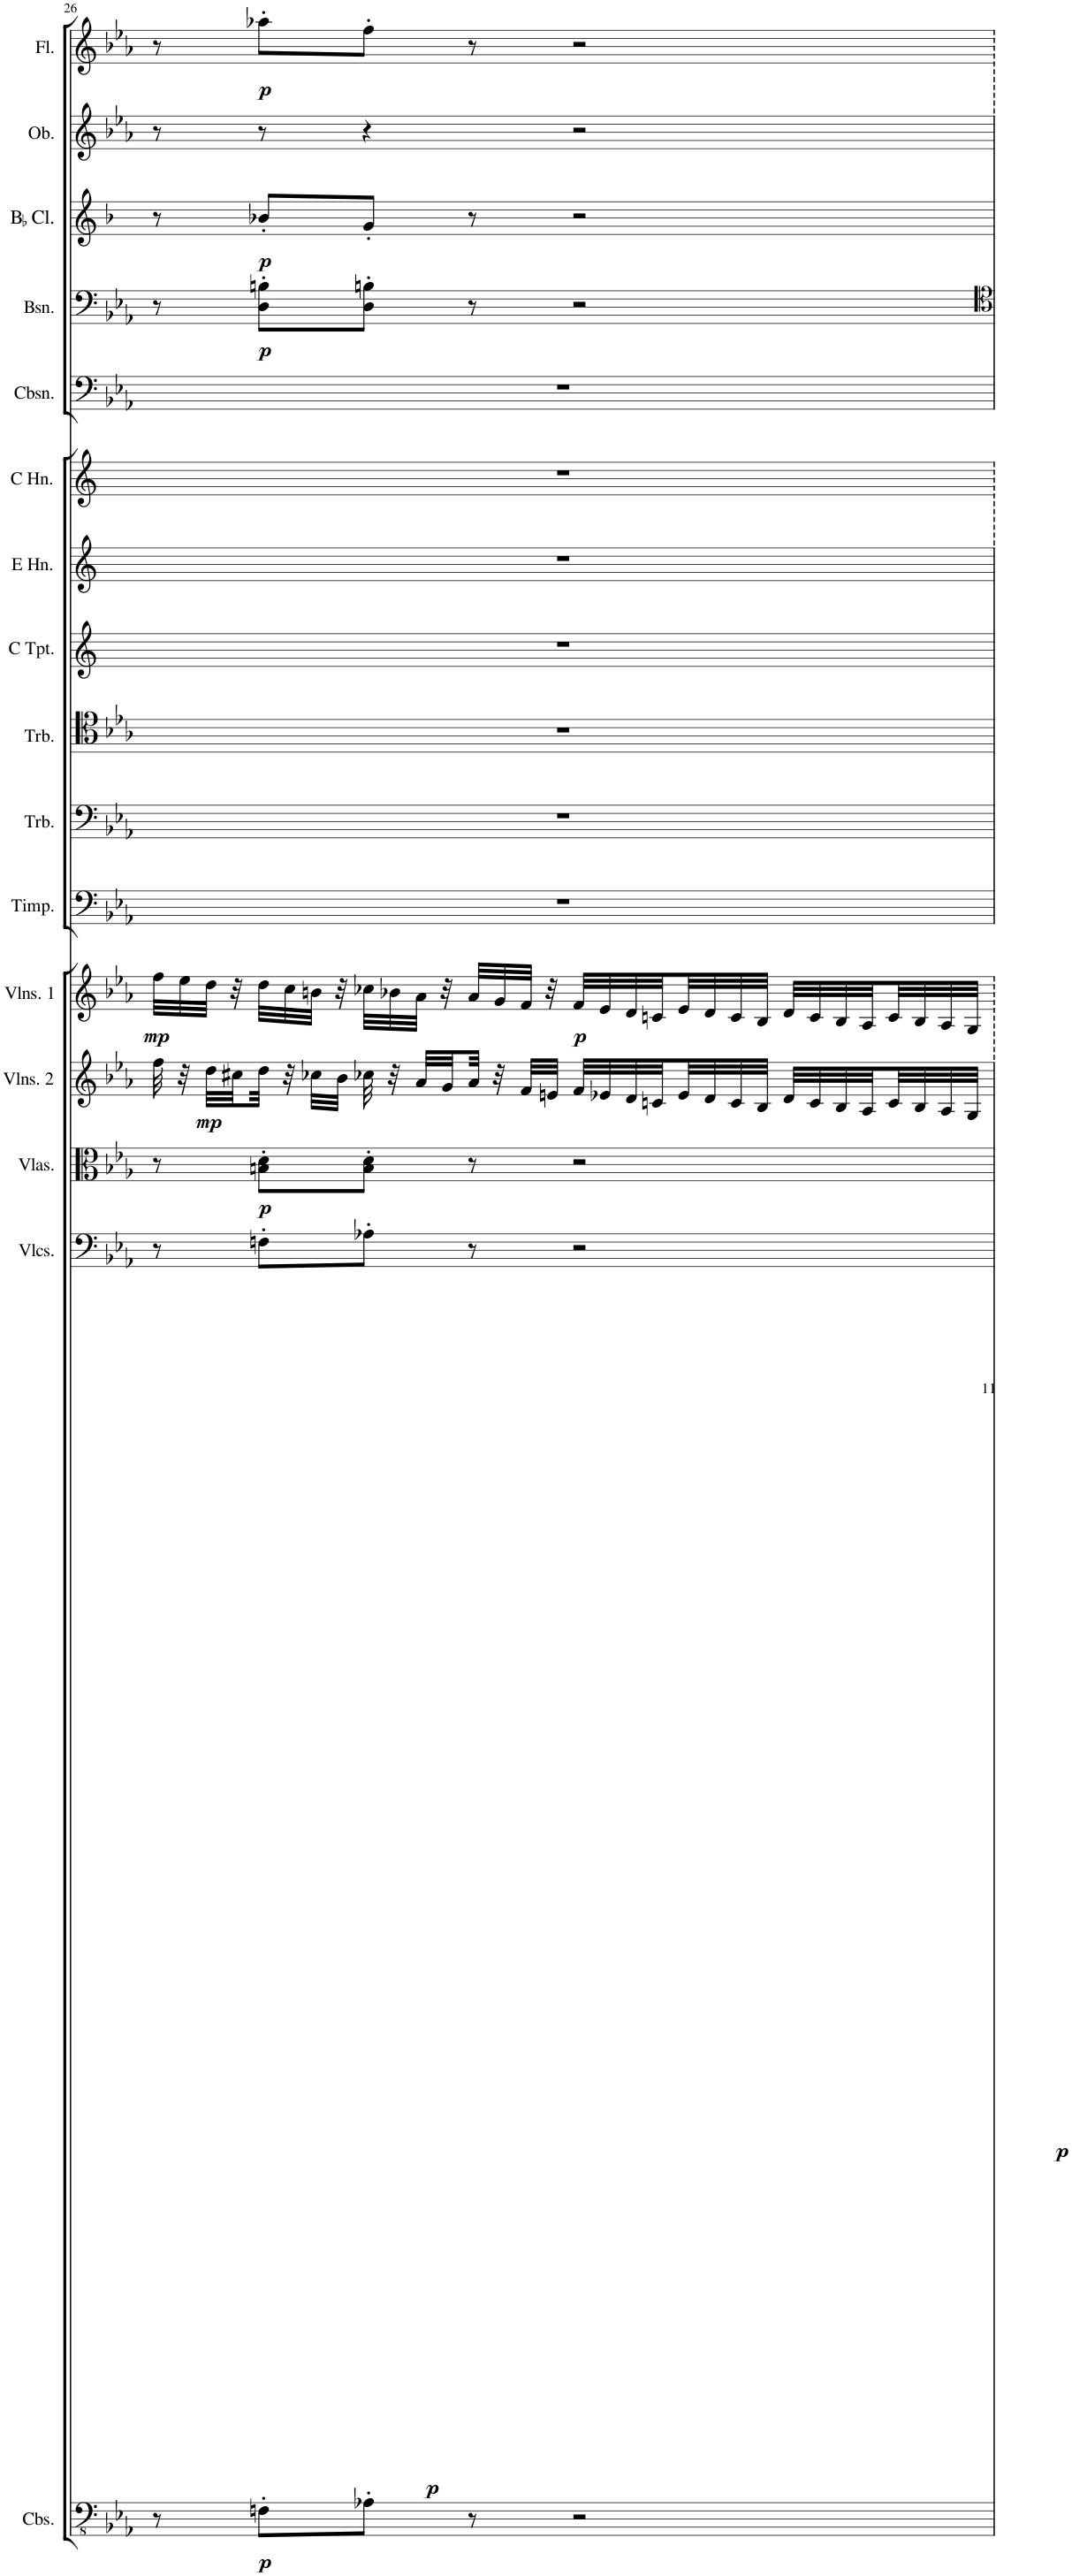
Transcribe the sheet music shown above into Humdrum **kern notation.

**kern	**dynam	**kern	**dynam	**kern	**dynam	**kern	**dynam	**kern	**dynam	**kern	**kern	**kern	**kern	**kern	**kern	**kern	**kern	**dynam	**kern	**dynam	**kern	**kern	**dynam
*part16	*part16	*part15	*part15	*part14	*part14	*part13	*part13	*part12	*part12	*part11	*part10	*part9	*part8	*part7	*part6	*part5	*part4	*part4	*part3	*part3	*part2	*part1	*part1
*staff16	*staff16	*staff15	*staff15	*staff14	*staff14	*staff13	*staff13	*staff12	*staff12	*staff11	*staff10	*staff9	*staff8	*staff7	*staff6	*staff5	*staff4	*staff4	*staff3	*staff3	*staff2	*staff1	*staff1
*I"Contrabasses	*	*I"Violoncellos	*	*I"Violas	*	*I"Violins 2	*	*I"Violins 1	*	*I"Timpani in C and G	*I"Trombone 3	*I"Trombone 1 2	*I"Trumpet 1 2 in C	*I"Horn 3 4  in E	*I"Horn 1 2 in C	*I"Contrabassoon	*I"Bassoon 1 2	*	*I"BaccidentalFlat Clarinet 1 2	*	*I"Oboe 1 2	*I"Flute 1 2	*
*I'Cbs.	*	*I'Vlcs.	*	*I'Vlas.	*	*I'Vlns. 2	*	*I'Vlns. 1	*	*I'Timp.	*I'Trb.	*I'Trb.	*	*	*	*I'Cbsn.	*I'Bsn.	*	*I'BaccidentalFlat Cl.	*	*I'Ob.	*I'Fl.	*
!!LO:PB:g=z
*clefFv4	*	*clefF4	*	*clefC3	*	*clefG2	*	*clefG2	*	*clefF4	*clefF4	*clefC4	*clefG2	*clefG2	*clefG2	*clefF4	*clefF4	*	*clefG2	*	*clefG2	*clefG2	*
*	*	*	*	*	*	*	*	*	*	*	*	*	*	*Trd5c8	*Trd4c7	*Trd7c12	*	*	*Trd1c2	*	*	*	*
*k[b-e-a-]	*	*k[b-e-a-]	*	*k[b-e-a-]	*	*k[b-e-a-]	*	*k[b-e-a-]	*	*k[b-e-a-]	*k[b-e-a-]	*k[b-e-a-]	*k[]	*k[]	*k[]	*k[b-e-a-]	*k[b-e-a-]	*	*k[b-]	*	*k[b-e-a-]	*k[b-e-a-]	*
*M4/4	*	*M4/4	*	*M4/4	*	*M4/4	*	*M4/4	*	*M4/4	*M4/4	*M4/4	*M4/4	*M4/4	*	*M4/4	*M4/4	*	*M4/4	*	*M4/4	*M4/4	*
*met(c)	*	*met(c)	*	*met(c)	*	*met(c)	*	*met(c)	*	*met(c)	*met(c)	*met(c)	*met(c)	*met(c)	*	*met(c)	*met(c)	*	*met(c)	*	*met(c)	*met(c)	*
=26	=26	=26	=26	=26	=26	=26	=26	=26	=26	=26	=26	=26	=26	=26	=26	=26	=26	=26	=26	=26	=26	=26	=26
!	!	!	!	!	!	!	!	!	!LO:DY:b	!	!	!	!	!	!	!	!	!	!	!	!	!	!
8r	.	8r	.	8r	.	32ff\	.	32ff\LLL	mp	1r	1r	1r	1r	1r	1r	1r	8r	.	8r	.	8r	8r	.
.	.	.	.	.	.	32r	.	32ee-\	.	.	.	.	.	.	.	.	.	.	.	.	.	.	.
!	!	!	!	!	!	!	!LO:DY:b	!	!	!	!	!	!	!	!	!	!	!	!	!	!	!	!
.	.	.	.	.	.	32dd\LLL	mp	32dd\JJJ	.	.	.	.	.	.	.	.	.	.	.	.	.	.	.
.	.	.	.	.	.	32cc#X\	.	32r	.	.	.	.	.	.	.	.	.	.	.	.	.	.	.
!	!LO:DY:b	!	!LO:DY:b	!	!LO:DY:b	!	!	!	!	!	!	!	!	!	!	!	!	!LO:DY:b	!	!LO:DY:b	!	!	!LO:DY:b
8FFn'\L	p	8Fn'\L	p	8Bn\' 8d\'L	p	32dd\JJJ	.	32dd\LLL	.	.	.	.	.	.	.	.	8D\' 8Bn\'L	p	8b-X'/L	p	8r	8aa-X'\L	p
.	.	.	.	.	.	32r	.	32cc\	.	.	.	.	.	.	.	.	.	.	.	.	.	.	.
.	.	.	.	.	.	32cc-X\LLL	.	32bn\JJJ	.	.	.	.	.	.	.	.	.	.	.	.	.	.	.
.	.	.	.	.	.	32b-\JJJ	.	32r	.	.	.	.	.	.	.	.	.	.	.	.	.	.	.
8AA-X'\J	.	8A-X'\J	.	8B\' 8d\'J	.	32cc-X\	.	32cc-X\LLL	.	.	.	.	.	.	.	.	8D\' 8Bn\'J	.	8g'/J	.	4r	8ff'\J	.
.	.	.	.	.	.	32r	.	32b-X\	.	.	.	.	.	.	.	.	.	.	.	.	.	.	.
.	.	.	.	.	.	32a-/LLL	.	32a-\JJJ	.	.	.	.	.	.	.	.	.	.	.	.	.	.	.
.	.	.	.	.	.	32g/	.	32r	.	.	.	.	.	.	.	.	.	.	.	.	.	.	.
8r	.	8r	.	8r	.	32a-/JJJ	.	32a-/LLL	.	.	.	.	.	.	.	.	8r	.	8r	.	.	8r	.
.	.	.	.	.	.	32r	.	32g/	.	.	.	.	.	.	.	.	.	.	.	.	.	.	.
.	.	.	.	.	.	32f/LLL	.	32f/JJJ	.	.	.	.	.	.	.	.	.	.	.	.	.	.	.
.	.	.	.	.	.	32en/JJJ	.	32r	.	.	.	.	.	.	.	.	.	.	.	.	.	.	.
!	!	!	!	!	!	!	!LO:DY:b	!	!LO:DY:b	!	!	!	!	!	!	!	!	!	!	!	!	!	!
2r	.	2r	.	2r	.	32f/LLL	p	32f/LLL	p	.	.	.	.	.	.	.	2r	.	2r	.	2r	2r	.
.	.	.	.	.	.	32e-X/	.	32e-/	.	.	.	.	.	.	.	.	.	.	.	.	.	.	.
.	.	.	.	.	.	32d/	.	32d/	.	.	.	.	.	.	.	.	.	.	.	.	.	.	.
.	.	.	.	.	.	32cn/	.	32cn/	.	.	.	.	.	.	.	.	.	.	.	.	.	.	.
.	.	.	.	.	.	32e-/	.	32e-/	.	.	.	.	.	.	.	.	.	.	.	.	.	.	.
.	.	.	.	.	.	32d/	.	32d/	.	.	.	.	.	.	.	.	.	.	.	.	.	.	.
.	.	.	.	.	.	32c/	.	32c/	.	.	.	.	.	.	.	.	.	.	.	.	.	.	.
.	.	.	.	.	.	32B-/JJJ	.	32B-/JJJ	.	.	.	.	.	.	.	.	.	.	.	.	.	.	.
.	.	.	.	.	.	32d/LLL	.	32d/LLL	.	.	.	.	.	.	.	.	.	.	.	.	.	.	.
.	.	.	.	.	.	32c/	.	32c/	.	.	.	.	.	.	.	.	.	.	.	.	.	.	.
.	.	.	.	.	.	32B-/	.	32B-/	.	.	.	.	.	.	.	.	.	.	.	.	.	.	.
.	.	.	.	.	.	32A-/	.	32A-/	.	.	.	.	.	.	.	.	.	.	.	.	.	.	.
.	.	.	.	.	.	32c/	.	32c/	.	.	.	.	.	.	.	.	.	.	.	.	.	.	.
.	.	.	.	.	.	32B-/	.	32B-/	.	.	.	.	.	.	.	.	.	.	.	.	.	.	.
.	.	.	.	.	.	32A-/	.	32A-/	.	.	.	.	.	.	.	.	.	.	.	.	.	.	.
.	.	.	.	.	.	32G/JJJ	.	32G/JJJ	.	.	.	.	.	.	.	.	.	.	.	.	.	.	.
=	=	=	=	=	=	=	=	=	=	=	=	=	=	=	=	=	=	=	=	=	=	=	=
*-	*-	*-	*-	*-	*-	*-	*-	*-	*-	*-	*-	*-	*-	*-	*-	*-	*-	*-	*-	*-	*-	*-	*-
